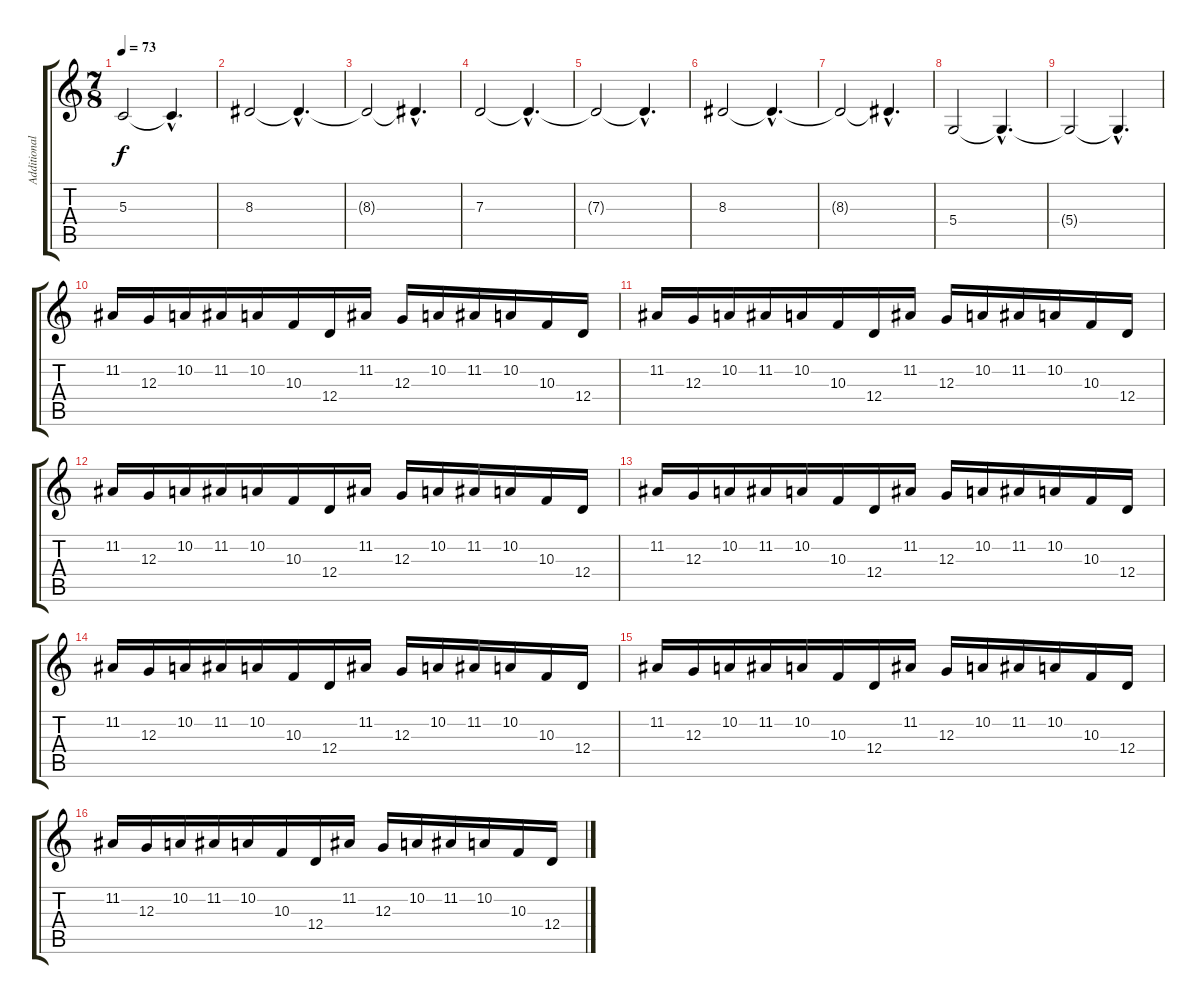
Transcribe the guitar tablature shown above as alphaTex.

\track ("Additional musicians" "Additional") {instrument violin}
\staff {score tabs}
\tuning (E4 B3 G3 D3 A2 E2) {hide}
\ts (7 8)
\tempo 73
\clef g2
\ks c
5.3{t}.2{dy f} 5.3{hac t}.4{d} |
8.3.2 8.3{hac t}.4{d} |
8.3{t}.2 8.3{hac t}.4{d} |
7.3.2 7.3{hac t}.4{d} |
7.3{t}.2 7.3{hac t}.4{d} |
8.3.2 8.3{hac t}.4{d} |
8.3{t}.2 8.3{hac t}.4{d} |
5.4.2 5.4{hac t}.4{d} |
5.4{t}.2 5.4{hac t}.4{d} |
11.2.16 12.3.16 10.2.16 11.2.16 10.2.16 10.3.16 12.4.16 11.2.16 12.3.16 10.2.16 11.2.16 10.2.16 10.3.16 12.4.16 |
11.2.16 12.3.16 10.2.16 11.2.16 10.2.16 10.3.16 12.4.16 11.2.16 12.3.16 10.2.16 11.2.16 10.2.16 10.3.16 12.4.16 |
11.2.16 12.3.16 10.2.16 11.2.16 10.2.16 10.3.16 12.4.16 11.2.16 12.3.16 10.2.16 11.2.16 10.2.16 10.3.16 12.4.16 |
11.2.16 12.3.16 10.2.16 11.2.16 10.2.16 10.3.16 12.4.16 11.2.16 12.3.16 10.2.16 11.2.16 10.2.16 10.3.16 12.4.16 |
11.2.16 12.3.16 10.2.16 11.2.16 10.2.16 10.3.16 12.4.16 11.2.16 12.3.16 10.2.16 11.2.16 10.2.16 10.3.16 12.4.16 |
11.2.16 12.3.16 10.2.16 11.2.16 10.2.16 10.3.16 12.4.16 11.2.16 12.3.16 10.2.16 11.2.16 10.2.16 10.3.16 12.4.16 |
11.2.16 12.3.16 10.2.16 11.2.16 10.2.16 10.3.16 12.4.16 11.2.16 12.3.16 10.2.16 11.2.16 10.2.16 10.3.16 12.4.16
